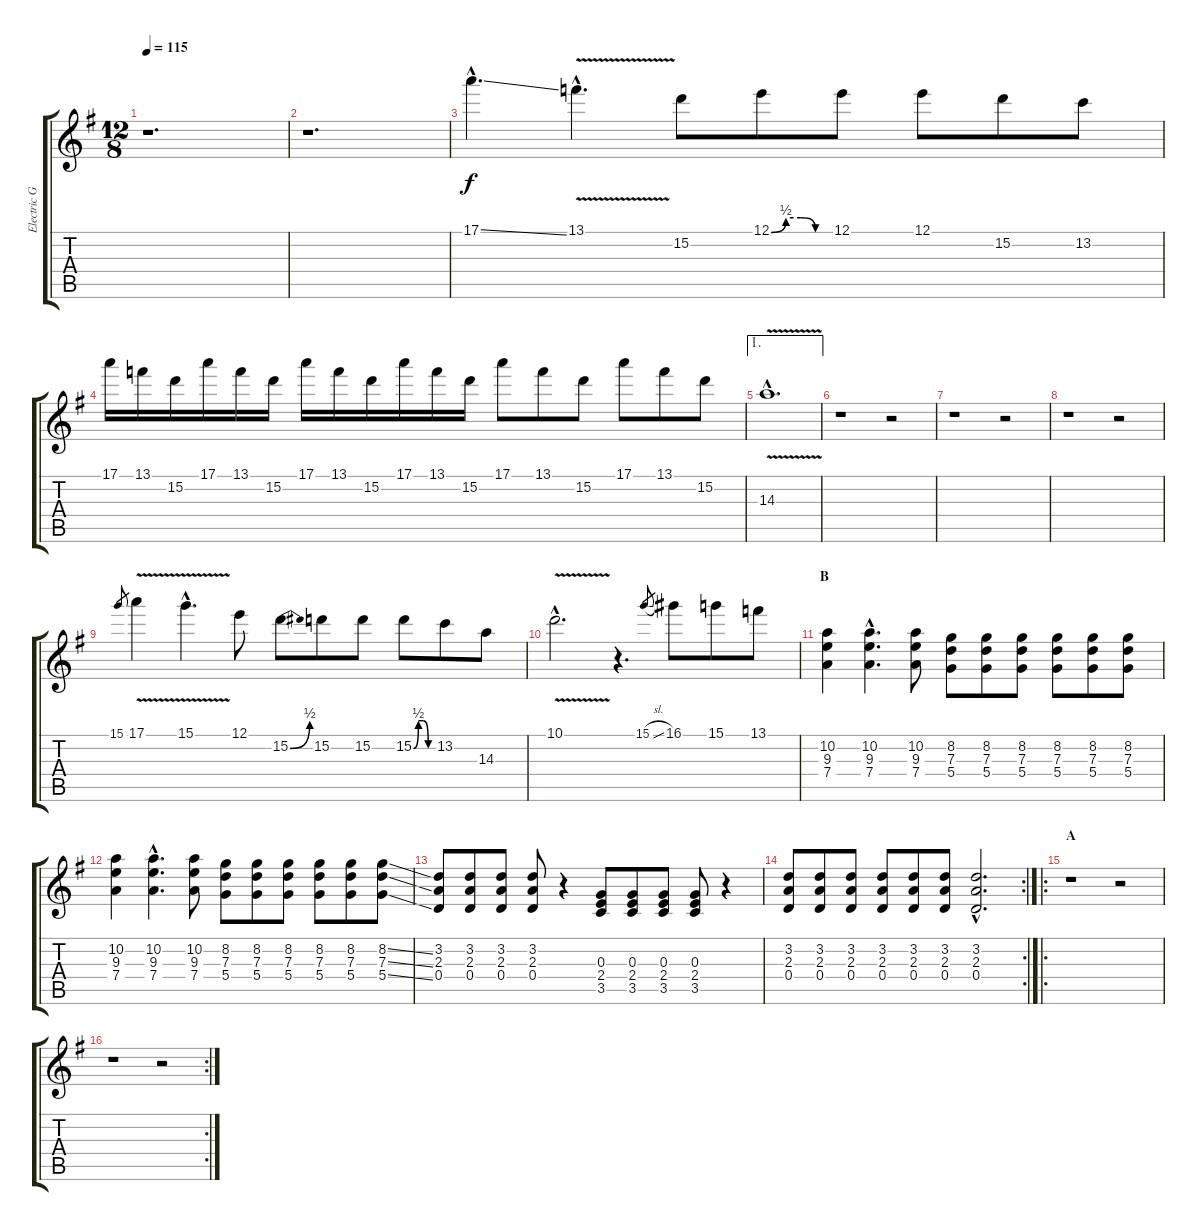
\track ("Electric Guitar" "Electric G") {instrument electricguitarjazz}
\staff {score tabs}
\tuning (E4 B3 G3 D3 A2 E2) {hide}
\ts (12 8)
\tempo 115
\clef g2
\ks g
r.1{d dy f} |
r.1{d} |
17.1{ss hac}.4{d} 13.1{v hac}.4{d} 15.2.8 12.1{be (custom 0 0 15 2 30 2 45 0 60 0)}.8 12.1.8 12.1.8 15.2.8 13.2.8 |
17.1.16 13.1.16 15.2.16 17.1.16 13.1.16 15.2.16 17.1.16 13.1.16 15.2.16 17.1.16 13.1.16 15.2.16 17.1.8 13.1.8 15.2.8 17.1.8 13.1.8 15.2.8 |
\ae 1
14.3{v hac}.1{d} |
r.1 r.2 |
r.1 r.2 |
r.1 r.2 |
15.1.8{gr} 17.1{v}.4 15.1{v hac}.4{d} 12.1.8 15.2{be (bend 0 0 60 2)}.8 15.2.8 15.2.8 15.2{be (custom 0 0 15 2 30 2 45 0 60 0)}.8 13.2.8 14.3.8 |
10.1{v hac}.2{d} r.4{d} 15.1{sl}.8{gr} 16.1.8 15.1.8 13.1.8 |
\section ("" "B")
(10.2 9.3 7.4).4 (10.2{hac} 9.3{hac} 7.4{hac}).4{d} (10.2 9.3 7.4).8 (8.2 7.3 5.4).8 (8.2 7.3 5.4).8 (8.2 7.3 5.4).8 (8.2 7.3 5.4).8 (8.2 7.3 5.4).8 (8.2 7.3 5.4).8 |
(10.2 9.3 7.4).4 (10.2{hac} 9.3{hac} 7.4{hac}).4{d} (10.2 9.3 7.4).8 (8.2 7.3 5.4).8 (8.2 7.3 5.4).8 (8.2 7.3 5.4).8 (8.2 7.3 5.4).8 (8.2 7.3 5.4).8 (8.2{ss} 7.3{ss} 5.4{ss}).8 |
(3.2 2.3 0.4).8 (3.2 2.3 0.4).8 (3.2 2.3 0.4).8 (3.2 2.3 0.4).8 r.4 (0.3 2.4 3.5).8 (0.3 2.4 3.5).8 (0.3 2.4 3.5).8 (0.3 2.4 3.5).8 r.4 |
\rc 2
(3.2 2.3 0.4).8 (3.2 2.3 0.4).8 (3.2 2.3 0.4).8 (3.2 2.3 0.4).8 (3.2 2.3 0.4).8 (3.2 2.3 0.4).8 (3.2{hac} 2.3{hac} 0.4{hac}).2{d} |
\ro
\section ("" "A")
r.1 r.2 |
\rc 2
r.1 r.2
